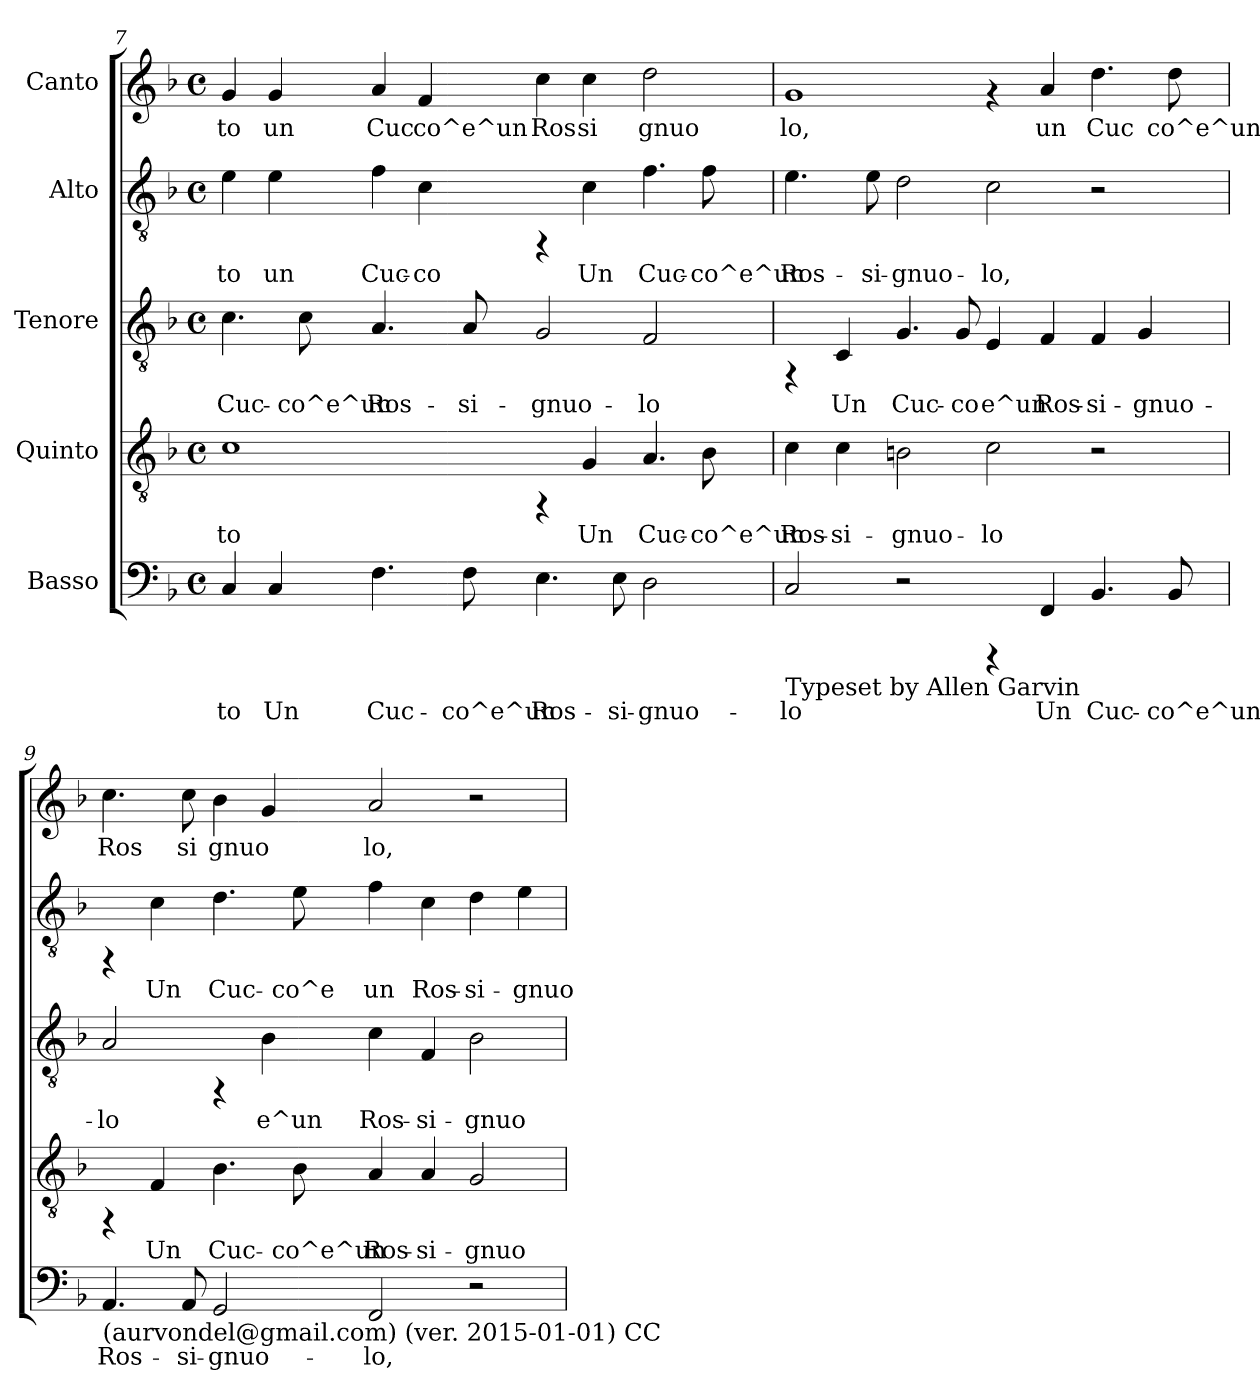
**kern	**text	**kern	**text	**kern	**text	**kern	**text	**kern	**text
*part5	*part5	*part4	*part4	*part3	*part3	*part2	*part2	*part1	*part1
*staff5	*staff5	*staff4	*staff4	*staff3	*staff3	*staff2	*staff2	*staff1	*staff1
*I"Basso	*	*I"Quinto	*	*I"Tenore	*	*I"Alto	*	*I"Canto	*
!!LO:PB:g=z
*clefF4	*	*clefGv2	*	*clefGv2	*	*clefGv2	*	*clefG2	*
*k[b-]	*	*k[b-]	*	*k[b-]	*	*k[b-]	*	*k[b-]	*
*F:	*	*F:	*	*F:	*	*F:	*	*F:	*
*M4/4	*	*M4/4	*	*M4/4	*	*M4/4	*	*M4/4	*
*met(c)	*	*met(c)	*	*met(c)	*	*met(c)	*	*met(c)	*
=7	=7	=7	=7	=7	=7	=7	=7	=7	=7
!	!LO:LY:b:cj	!	!LO:LY:b:cj	!	!LO:LY:b:cj	!	!LO:LY:b:cj	!	!LO:LY:b:cj
4C/	-to	1c	to	4.c\	Cuc-	4e\	to	4g/	to
!	!LO:LY:b:cj	!	!	!	!	!	!LO:LY:b:cj	!	!LO:LY:b:cj
4C/	Un	.	.	.	.	4e\	un	4g/	un
!	!	!	!	!	!LO:LY:b:cj	!	!	!	!
.	.	.	.	8c\	-co^e^un	.	.	.	.
!	!LO:LY:b:cj	!	!	!	!LO:LY:b:cj	!	!LO:LY:b:cj	!	!LO:LY:b:cj
4.F\	Cuc-	.	.	4.A/	Ros-	4f\	Cuc-	4a/	Cuc
!	!	!	!	!	!	!	!LO:LY:b:cj	!	!LO:LY:b:cj
.	.	.	.	.	.	4c\	-co	4f/	co^e^un
!	!LO:LY:b:cj	!	!	!	!LO:LY:b:cj	!	!	!	!
8F\	-co^e^un	.	.	8A/	-si-	.	.	.	.
!	!LO:LY:b:cj	!	!	!	!LO:LY:b:cj	!	!	!	!LO:LY:b:cj
4.E\	Ros-	4rFF	.	2G/	-gnuo-	4rFF	.	4cc\	Ros
!	!	!	!LO:LY:b:cj	!	!	!	!LO:LY:b:cj	!	!LO:LY:b:cj
.	.	4G/	Un	.	.	4c\	Un	4cc\	si
!	!LO:LY:b:cj	!	!	!	!	!	!	!	!
8E\	-si-	.	.	.	.	.	.	.	.
!	!LO:LY:b:cj	!	!LO:LY:b:cj	!	!LO:LY:b:cj	!	!LO:LY:b:cj	!	!LO:LY:b:cj
2D\	-gnuo-	4.A/	Cuc-	2F/	-lo	4.f\	Cuc-	2dd\	gnuo
!	!	!	!LO:LY:b:cj	!	!	!	!LO:LY:b:cj	!	!
.	.	8B-\	-co^e^un	.	.	8f\	-co^e^un	.	.
=8	=8	=8	=8	=8	=8	=8	=8	=8	=8
!LO:TX:b:t=Typeset by Allen Garvin	!	!	!	!	!	!	!	!	!
!	!LO:LY:b:cj	!	!LO:LY:b:cj	!	!	!	!LO:LY:b:cj	!	!LO:LY:b:cj
2C/	-lo	4c\	Ros-	4rFF	.	4.e\	Ros-	1g	lo,
!	!	!	!LO:LY:b:cj	!	!LO:LY:b:cj	!	!	!	!
.	.	4c\	-si-	4C/	Un	.	.	.	.
!	!	!	!	!	!	!	!LO:LY:b:cj	!	!
.	.	.	.	.	.	8e\	-si-	.	.
!	!	!	!LO:LY:b:cj	!	!LO:LY:b:cj	!	!LO:LY:b:cj	!	!
2r	.	2Bn\	-gnuo-	4.G/	Cuc-	2d\	-gnuo-	.	.
!	!	!	!	!	!LO:LY:b:cj	!	!	!	!
.	.	.	.	8G/	-co	.	.	.	.
!	!	!	!LO:LY:b:cj	!	!LO:LY:b:cj	!	!LO:LY:b:cj	!	!
4rCCC	.	2c\	-lo	4E/	e^un	2c\	-lo,	4rf	.
!	!LO:LY:b:cj	!	!	!	!LO:LY:b:cj	!	!	!	!LO:LY:b:cj
4FF/	Un	.	.	4F/	Ros-	.	.	4a/	un
!	!LO:LY:b:cj	!	!	!	!LO:LY:b:cj	!	!	!	!LO:LY:b:cj
4.BB-/	Cuc-	2r	.	4F/	-si-	2r	.	4.dd\	Cuc
!	!	!	!	!	!LO:LY:b:cj	!	!	!	!
.	.	.	.	4G/	-gnuo-	.	.	.	.
!	!LO:LY:b:cj	!	!	!	!	!	!	!	!LO:LY:b:cj
8BB-/	-co^e^un	.	.	.	.	.	.	8dd\	co^e^un
=9	=9	=9	=9	=9	=9	=9	=9	=9	=9
!LO:TX:b:t=(aurvondel@gmail.com) (ver. 2015-01-01) CC	!	!	!	!	!	!	!	!	!
!	!LO:LY:b:cj	!	!	!	!LO:LY:b:cj	!	!	!	!LO:LY:b:cj
4.AA/	Ros-	4rFF	.	2A/	-lo	4rFF	.	4.cc\	Ros
!	!	!	!LO:LY:b:cj	!	!	!	!LO:LY:b:cj	!	!
.	.	4F/	Un	.	.	4c\	Un	.	.
!	!LO:LY:b:cj	!	!	!	!	!	!	!	!LO:LY:b:cj
8AA/	-si-	.	.	.	.	.	.	8cc\	si
!	!LO:LY:b:cj	!	!LO:LY:b:cj	!	!	!	!LO:LY:b:cj	!	!LO:LY:b:cj
2GG/	-gnuo-	4.B-\	Cuc-	4rFF	.	4.d\	Cuc-	4b-\	gnuo-
!	!	!	!	!	!LO:LY:b:cj	!	!	!	!LO:LY:b:cj
.	.	.	.	4B-\	e^un	.	.	4g/	--
!	!	!	!LO:LY:b:cj	!	!	!	!LO:LY:b:cj	!	!
.	.	8B-\	-co^e^un	.	.	8e\	-co^e	.	.
!	!LO:LY:b:cj	!	!LO:LY:b:cj	!	!LO:LY:b:cj	!	!LO:LY:b:cj	!	!LO:LY:b:cj
2FF/	-lo,	4A/	Ros-	4c\	Ros-	4f\	un	2a/	-lo,
!	!	!	!LO:LY:b:cj	!	!LO:LY:b:cj	!	!LO:LY:b:cj	!	!
.	.	4A/	-si-	4F/	-si-	4c\	Ros-	.	.
!	!	!	!LO:LY:b:cj	!	!LO:LY:b:cj	!	!LO:LY:b:cj	!	!
2r	.	2G/	-gnuo-	2B-\	-gnuo-	4d\	-si-	2r	.
!	!	!	!	!	!	!	!LO:LY:b:cj	!	!
.	.	.	.	.	.	4e\	-gnuo-	.	.
=	=	=	=	=	=	=	=	=	=
*-	*-	*-	*-	*-	*-	*-	*-	*-	*-
